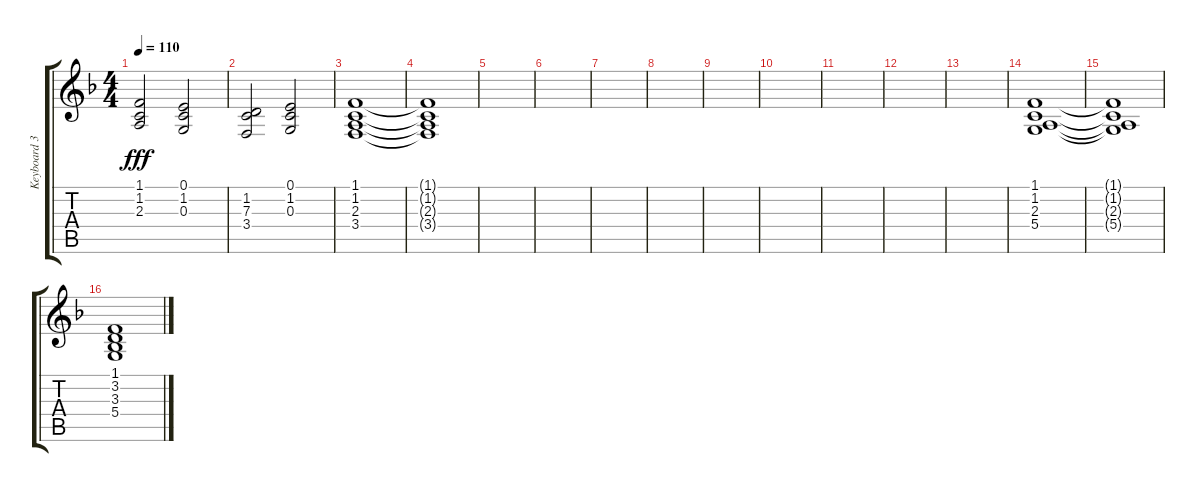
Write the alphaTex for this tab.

\track ("Keyboard 3" "Keyboard 3") {instrument synthstrings1}
\staff {score tabs}
\tuning (E4 B3 G3 D3 A2 E2) {hide}
\ts (4 4)
\tempo 110
\clef g2
\ks f
(1.1 1.2 2.3).2{dy fff} (0.1 1.2 0.3).2 |
(1.2 7.3 3.4).2 (0.1 1.2 0.3).2 |
(1.1 1.2 2.3 3.4).1 |
(1.1{t} 1.2{t} 2.3{t} 3.4{t}).1 |
|
|
|
|
|
|
|
|
|
(1.1 1.2 2.3 5.4).1 |
(1.1{t} 1.2{t} 2.3{t} 5.4{t}).1 |
(1.1 3.2 3.3 5.4).1
